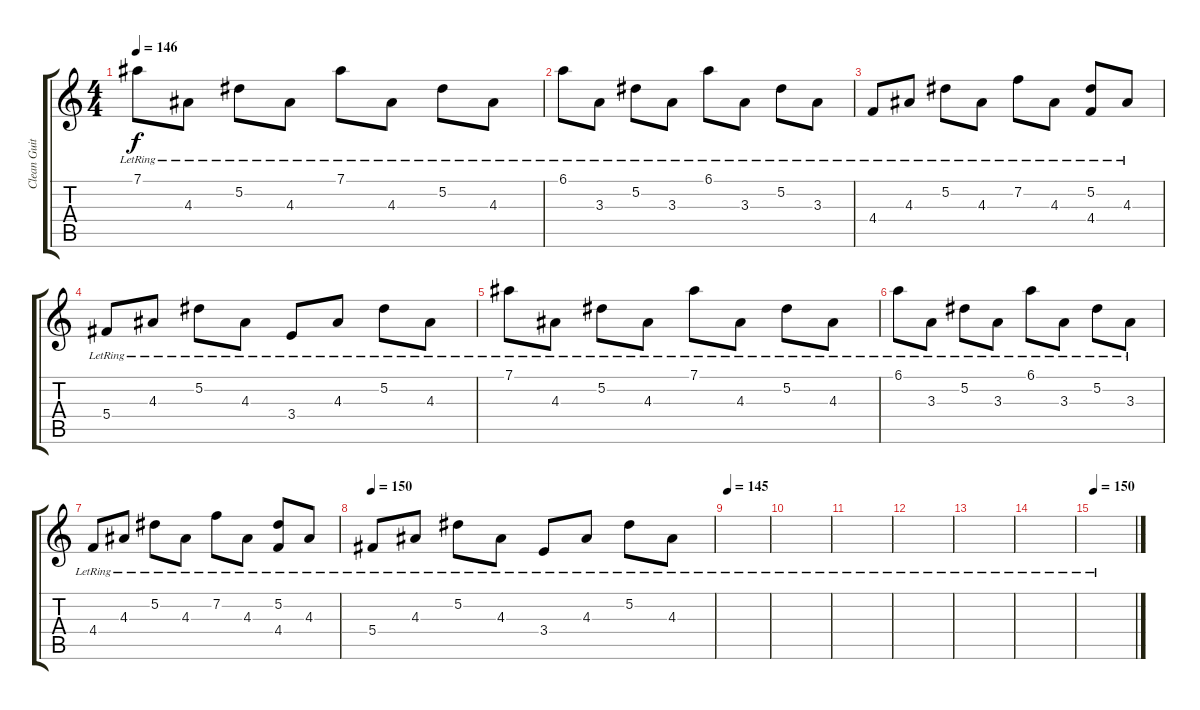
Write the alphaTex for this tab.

\track ("Clean Guitar" "Clean Guit") {instrument electricguitarclean}
\staff {score tabs}
\tuning (Eb4 Bb3 Gb3 Db3 Ab2 Eb2) {hide}
\ts (4 4)
\tempo 146
\clef g2
\ks c
7.1{lr}.8{dy f} 4.3{lr}.8 5.2{lr}.8 4.3{lr}.8 7.1{lr}.8 4.3{lr}.8 5.2{lr}.8 4.3{lr}.8 |
6.1{lr}.8 3.3{lr}.8 5.2{lr}.8 3.3{lr}.8 6.1{lr}.8 3.3{lr}.8 5.2{lr}.8 3.3{lr}.8 |
4.4{lr}.8 4.3{lr}.8 5.2{lr}.8 4.3{lr}.8 7.2{lr}.8 4.3{lr}.8 (5.2{lr} 4.4{lr}).8 4.3{lr}.8 |
5.4{lr}.8 4.3{lr}.8 5.2{lr}.8 4.3{lr}.8 3.4{lr}.8 4.3{lr}.8 5.2{lr}.8 4.3{lr}.8 |
7.1{lr}.8 4.3{lr}.8 5.2{lr}.8 4.3{lr}.8 7.1{lr}.8 4.3{lr}.8 5.2{lr}.8 4.3{lr}.8 |
6.1{lr}.8 3.3{lr}.8 5.2{lr}.8 3.3{lr}.8 6.1{lr}.8 3.3{lr}.8 5.2{lr}.8 3.3{lr}.8 |
4.4{lr}.8 4.3{lr}.8 5.2{lr}.8 4.3{lr}.8 7.2{lr}.8 4.3{lr}.8 (5.2{lr} 4.4{lr}).8 4.3{lr}.8 |
\tempo 150
5.4{lr}.8 4.3{lr}.8 5.2{lr}.8 4.3{lr}.8 3.4{lr}.8 4.3{lr}.8 5.2{lr}.8 4.3{lr}.8 |
\tempo 145
|
|
|
|
|
|
\tempo 150
